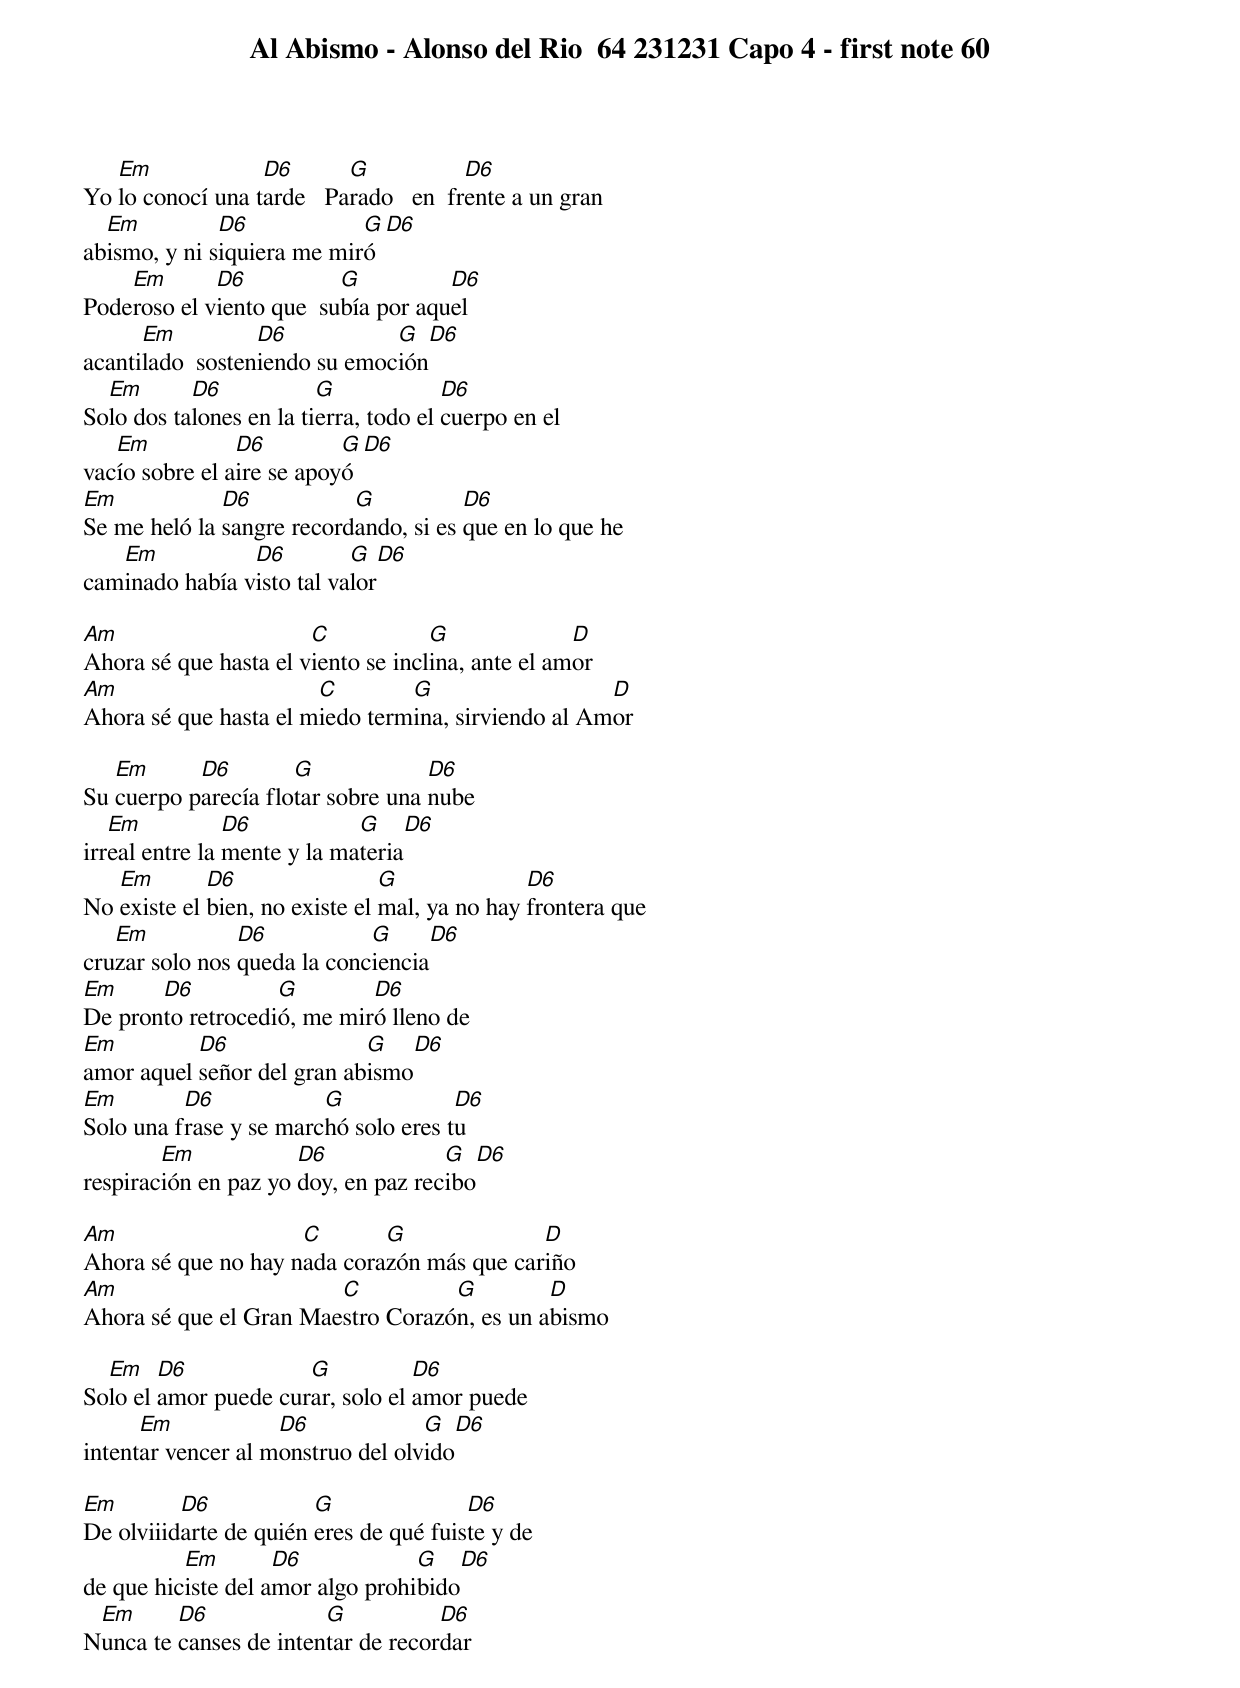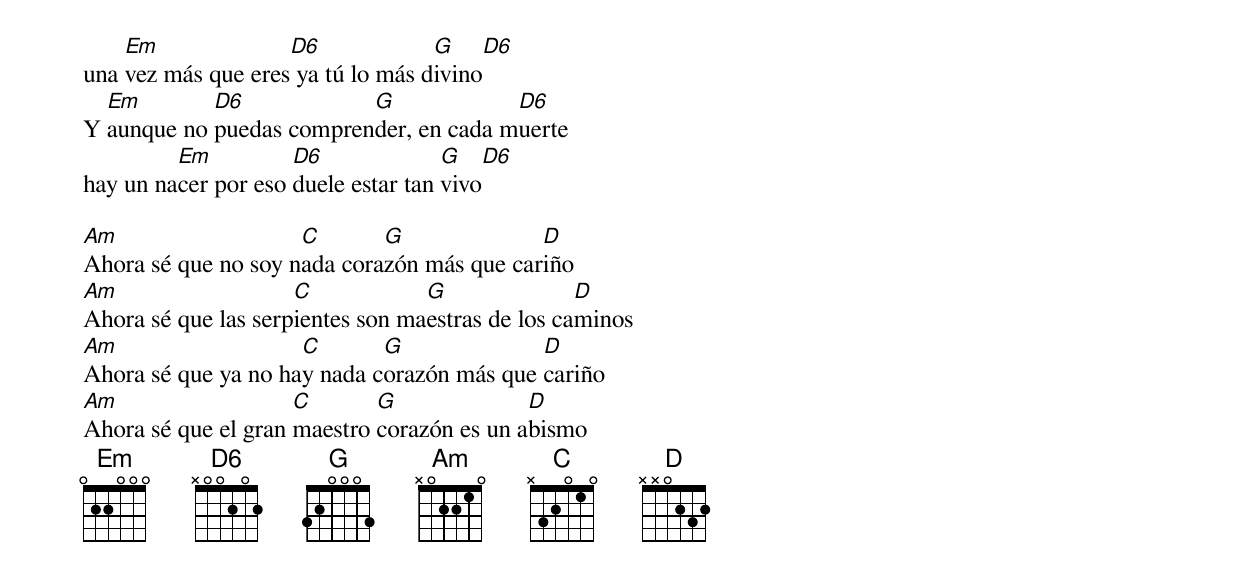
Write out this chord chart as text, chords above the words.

  Al Abismo - Alonso del Rio  64 231231 Capo 4 - first note 60

   Em             D6       G            D6
Yo lo conocí una tarde   Parado   en  frente a un gran
  Em          D6            G   D6
abismo, y ni siquiera me miró
    Em       D6           G          D6
Poderoso el viento que  subía por aquel
      Em          D6           G   D6
acantilado  sosteniendo su emoción
  Em       D6            G             D6
Solo dos talones en la tierra, todo el cuerpo en el
   Em           D6         G   D6
vacío sobre el aire se apoyó
Em            D6           G           D6
Se me heló la sangre recordando, si es que en lo que he
   Em           D6         G    D6
caminado había visto tal valor

Am                     C            G              D
Ahora sé que hasta el viento se inclina, ante el amor
Am                     C        G                   D
Ahora sé que hasta el miedo termina, sirviendo al Amor

   Em      D6        G             D6
Su cuerpo parecía flotar sobre una nube
   Em           D6           G        D6
irreal entre la mente y la materia
   Em        D6                 G              D6
No existe el bien, no existe el mal, ya no hay frontera que
   Em           D6           G        D6
cruzar solo nos queda la conciencia
Em     D6          G        D6
De pronto retrocedió, me miró lleno de
Em         D6               G    D6
amor aquel señor del gran abismo
Em        D6            G             D6
Solo una frase y se marchó solo eres tu
        Em            D6             G       D6
respiración en paz yo doy, en paz recibo

Am                   C       G              D
Ahora sé que no hay nada corazón más que cariño
Am                      C          G         D
Ahora sé que el Gran Maestro Corazón, es un abismo

  Em    D6            G           D6
Solo el amor puede curar, solo el amor puede
      Em            D6             G     D6
intentar vencer al monstruo del olvido

Em        D6            G               D6
De olviiidarte de quién eres de qué fuiste y de
          Em        D6            G       D6
de que hiciste del amor algo prohibido
 Em      D6             G           D6
Nunca te canses de intentar de recordar
    Em              D6             G     D6
una vez más que eres ya tú lo más divino
  Em        D6            G             D6
Y aunque no puedas comprender, en cada muerte
         Em          D6              G      D6
hay un nacer por eso duele estar tan vivo

Am                   C       G              D
Ahora sé que no soy nada corazón más que cariño
Am                   C            G               D
Ahora sé que las serpientes son maestras de los caminos
Am                   C       G              D
Ahora sé que ya no hay nada corazón más que cariño
Am                   C       G              D
Ahora sé que el gran maestro corazón es un abismo
